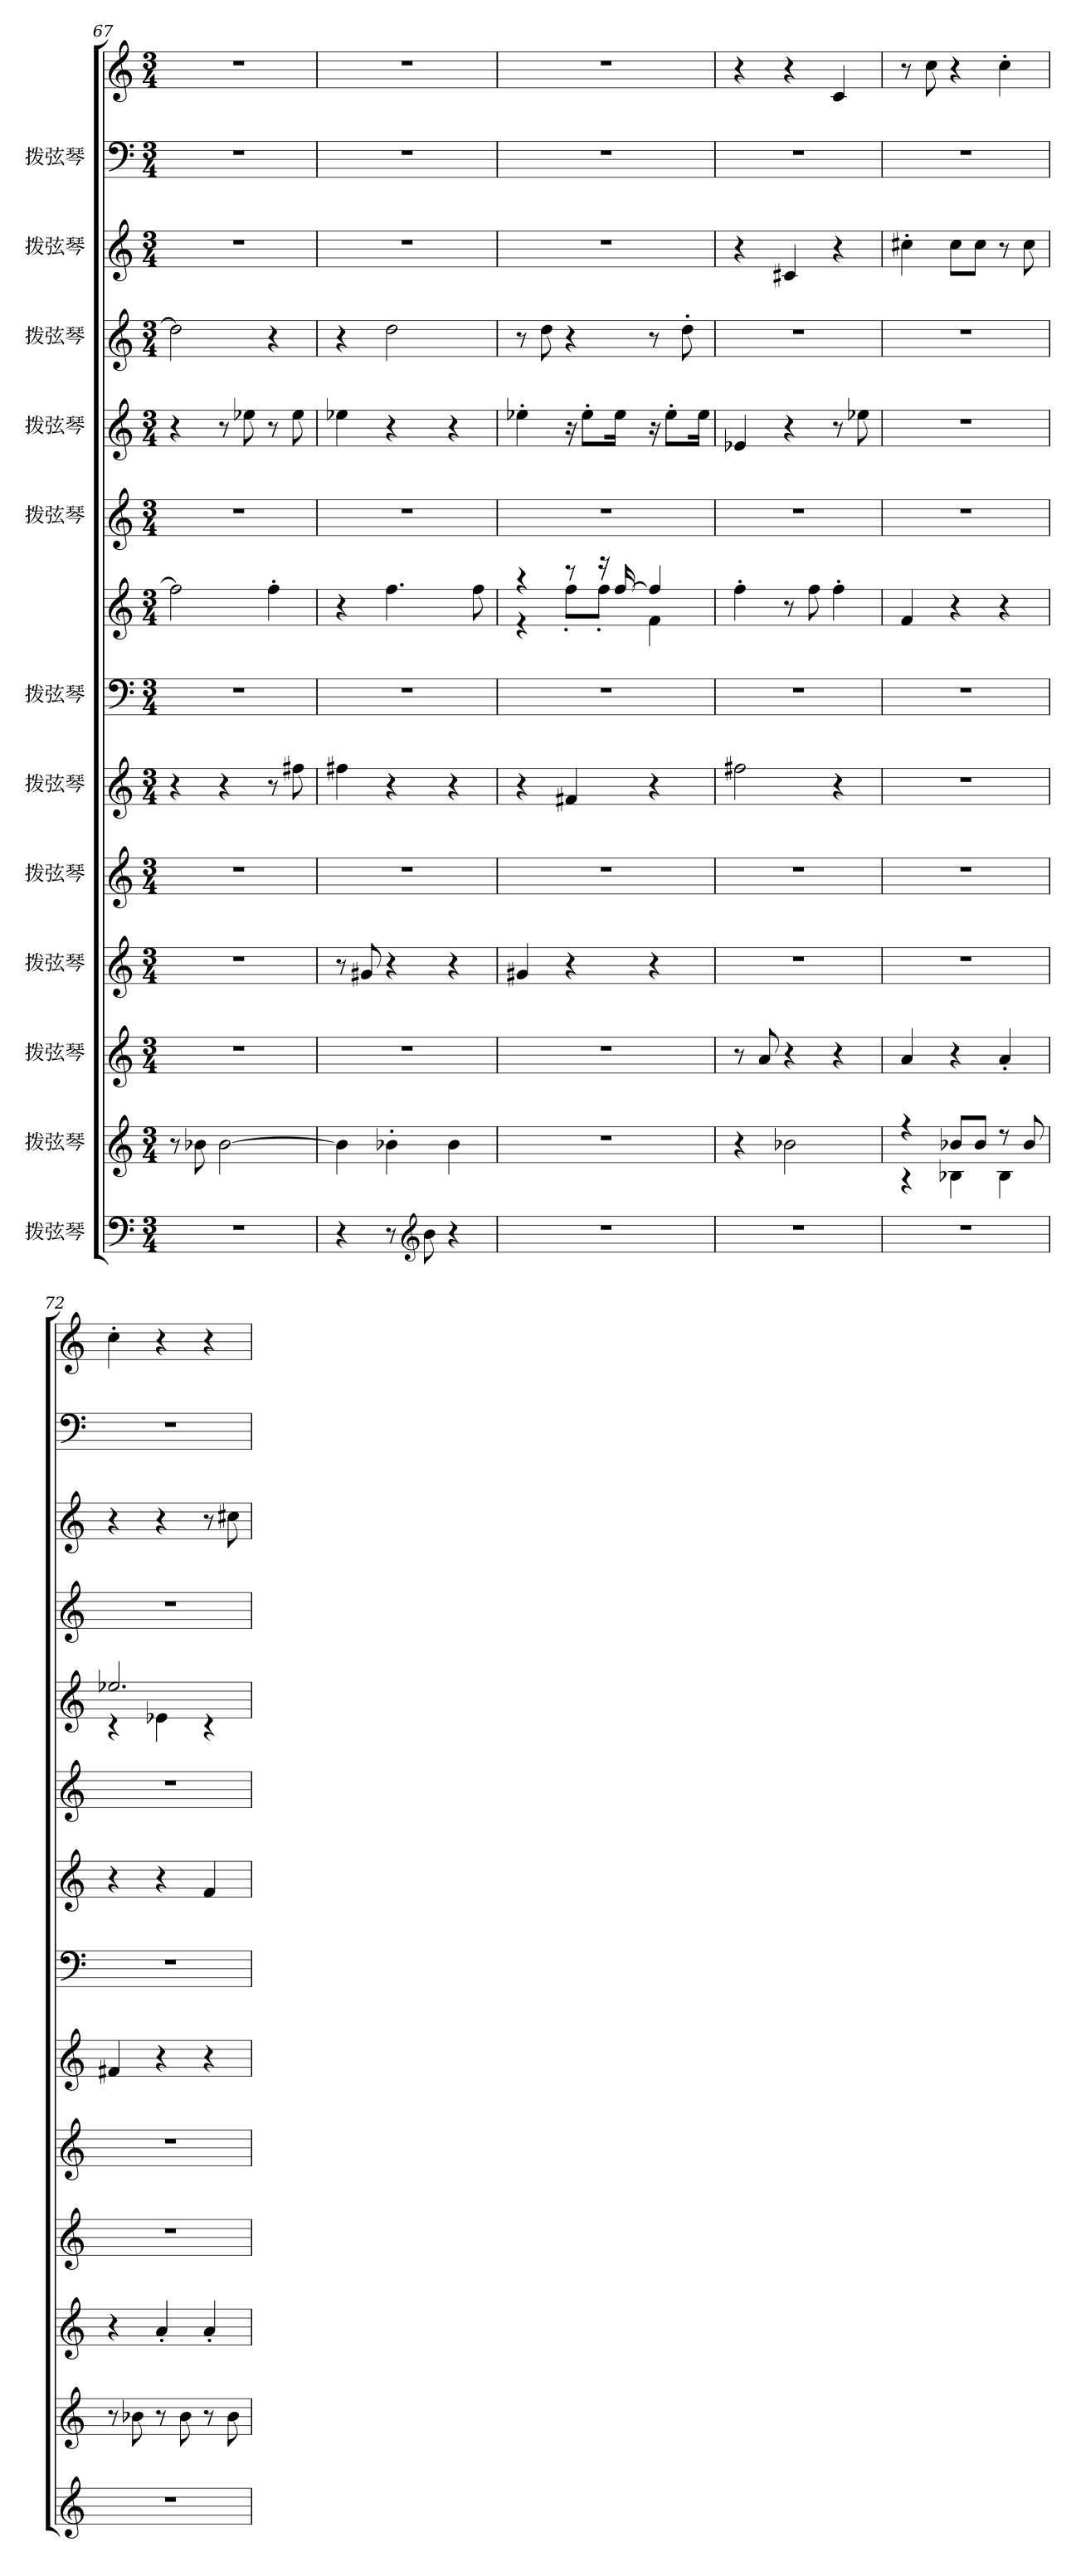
**kern	**kern	**kern	**kern	**kern	**kern	**kern	**kern	**kern	**kern	**kern	**kern	**kern	**kern
*part12	*part11	*part10	*part9	*part8	*part7	*part6	*part6	*part5	*part4	*part3	*part2	*part1	*part1
*staff14	*staff13	*staff12	*staff11	*staff10	*staff9	*staff8	*staff7	*staff6	*staff5	*staff4	*staff3	*staff2	*staff1
*I"拨弦琴	*I"拨弦琴	*I"拨弦琴	*I"拨弦琴	*I"拨弦琴	*I"拨弦琴	*I"拨弦琴	*	*I"拨弦琴	*I"拨弦琴	*I"拨弦琴	*I"拨弦琴	*I"拨弦琴	*
*clefF4	*clefG2	*clefG2	*clefG2	*clefG2	*clefG2	*clefF4	*clefG2	*clefG2	*clefG2	*clefG2	*clefG2	*clefF4	*clefG2
*k[]	*k[]	*k[]	*k[]	*k[]	*k[]	*k[]	*k[]	*k[]	*k[]	*k[]	*k[]	*k[]	*k[]
*M3/4	*M3/4	*M3/4	*M3/4	*M3/4	*M3/4	*M3/4	*M3/4	*M3/4	*M3/4	*M3/4	*M3/4	*M3/4	*M3/4
=67	=67	=67	=67	=67	=67	=67	=67	=67	=67	=67	=67	=67	=67
2.r	8r	2.r	2.r	2.r	4r	2.r	2ff\]	2.r	4r	2dd\]	2.r	2.r	2.r
.	8b-X\	.	.	.	.	.	.	.	.	.	.	.	.
.	[2b-\	.	.	.	4r	.	.	.	8r	.	.	.	.
.	.	.	.	.	.	.	.	.	8ee-X\	.	.	.	.
.	.	.	.	.	8r	.	4ff'\	.	8r	4r	.	.	.
.	.	.	.	.	8ff#X\	.	.	.	8ee-\	.	.	.	.
=68	=68	=68	=68	=68	=68	=68	=68	=68	=68	=68	=68	=68	=68
4r	4b-\]	2.r	8r	2.r	4ff#X\	2.r	4r	2.r	4ee-X\	4r	2.r	2.r	2.r
.	.	.	8g#X/	.	.	.	.	.	.	.	.	.	.
8r	4b-X'\	.	4r	.	4r	.	4.ff\	.	4r	2dd\	.	.	.
*clefG2	*	*	*	*	*	*	*	*	*	*	*	*	*
8b\	.	.	.	.	.	.	.	.	.	.	.	.	.
4r	4b-\	.	4r	.	4r	.	.	.	4r	.	.	.	.
.	.	.	.	.	.	.	8ff\	.	.	.	.	.	.
=69	=69	=69	=69	=69	=69	=69	=69	=69	=69	=69	=69	=69	=69
*	*	*	*	*	*	*	*^	*	*	*	*	*	*
2.r	2.r	2.r	4g#X/	2.r	4r	2.r	4r	4r	2.r	4ee-X'\	8r	2.r	2.r	2.r
.	.	.	.	.	.	.	.	.	.	.	8dd\	.	.	.
.	.	.	4r	.	4f#X/	.	8r	8ff'\L	.	16r	4r	.	.	.
.	.	.	.	.	.	.	.	.	.	8ee-'\L	.	.	.	.
.	.	.	.	.	.	.	16r	8ff'\J	.	.	.	.	.	.
.	.	.	.	.	.	.	[16ff/	.	.	16ee-\Jk	.	.	.	.
.	.	.	4r	.	4r	.	4ff/]	4f\	.	16r	8r	.	.	.
.	.	.	.	.	.	.	.	.	.	8ee-'\L	.	.	.	.
.	.	.	.	.	.	.	.	.	.	.	8dd'\	.	.	.
.	.	.	.	.	.	.	.	.	.	16ee-\Jk	.	.	.	.
*	*	*	*	*	*	*	*v	*v	*	*	*	*	*	*
!!LO:PB:g=z
=70	=70	=70	=70	=70	=70	=70	=70	=70	=70	=70	=70	=70	=70
2.r	4r	8r	2.r	2.r	2ff#X\	2.r	4ff'\	2.r	4e-X/	2.r	4r	2.r	4r
.	.	8a/	.	.	.	.	.	.	.	.	.	.	.
.	2b-X\	4r	.	.	.	.	8r	.	4r	.	4c#X/	.	4r
.	.	.	.	.	.	.	8ff\	.	.	.	.	.	.
.	.	4r	.	.	4r	.	4ff'\	.	8r	.	4r	.	4c/
.	.	.	.	.	.	.	.	.	8ee-X\	.	.	.	.
=71	=71	=71	=71	=71	=71	=71	=71	=71	=71	=71	=71	=71	=71
*	*^	*	*	*	*	*	*	*	*	*	*	*	*
2.r	4r	4r	4a/	2.r	2.r	2.r	2.r	4f/	2.r	2.r	2.r	4cc#X'\	2.r	8r
.	.	.	.	.	.	.	.	.	.	.	.	.	.	8cc\
.	8b-X/L	4B-X\	4r	.	.	.	.	4r	.	.	.	8cc#\L	.	4r
.	8b-/J	.	.	.	.	.	.	.	.	.	.	8cc#\J	.	.
.	8r	4B-\	4a'/	.	.	.	.	4r	.	.	.	8r	.	4cc'\
.	8b-/	.	.	.	.	.	.	.	.	.	.	8cc#\	.	.
*	*v	*v	*	*	*	*	*	*	*	*	*	*	*	*
=72	=72	=72	=72	=72	=72	=72	=72	=72	=72	=72	=72	=72	=72
*	*	*	*	*	*	*	*	*	*^	*	*	*	*
2.r	8r	4r	2.r	2.r	4f#X/	2.r	4r	2.r	2.ee-X/	4r	2.r	4r	2.r	4cc'\
.	8b-X\	.	.	.	.	.	.	.	.	.	.	.	.	.
.	8r	4a'/	.	.	4r	.	4r	.	.	4e-X\	.	4r	.	4r
.	8b-\	.	.	.	.	.	.	.	.	.	.	.	.	.
.	8r	4a'/	.	.	4r	.	4f/	.	.	4r	.	8r	.	4r
.	8b-\	.	.	.	.	.	.	.	.	.	.	8cc#X\	.	.
*	*	*	*	*	*	*	*	*	*v	*v	*	*	*	*
=	=	=	=	=	=	=	=	=	=	=	=	=	=
*-	*-	*-	*-	*-	*-	*-	*-	*-	*-	*-	*-	*-	*-
